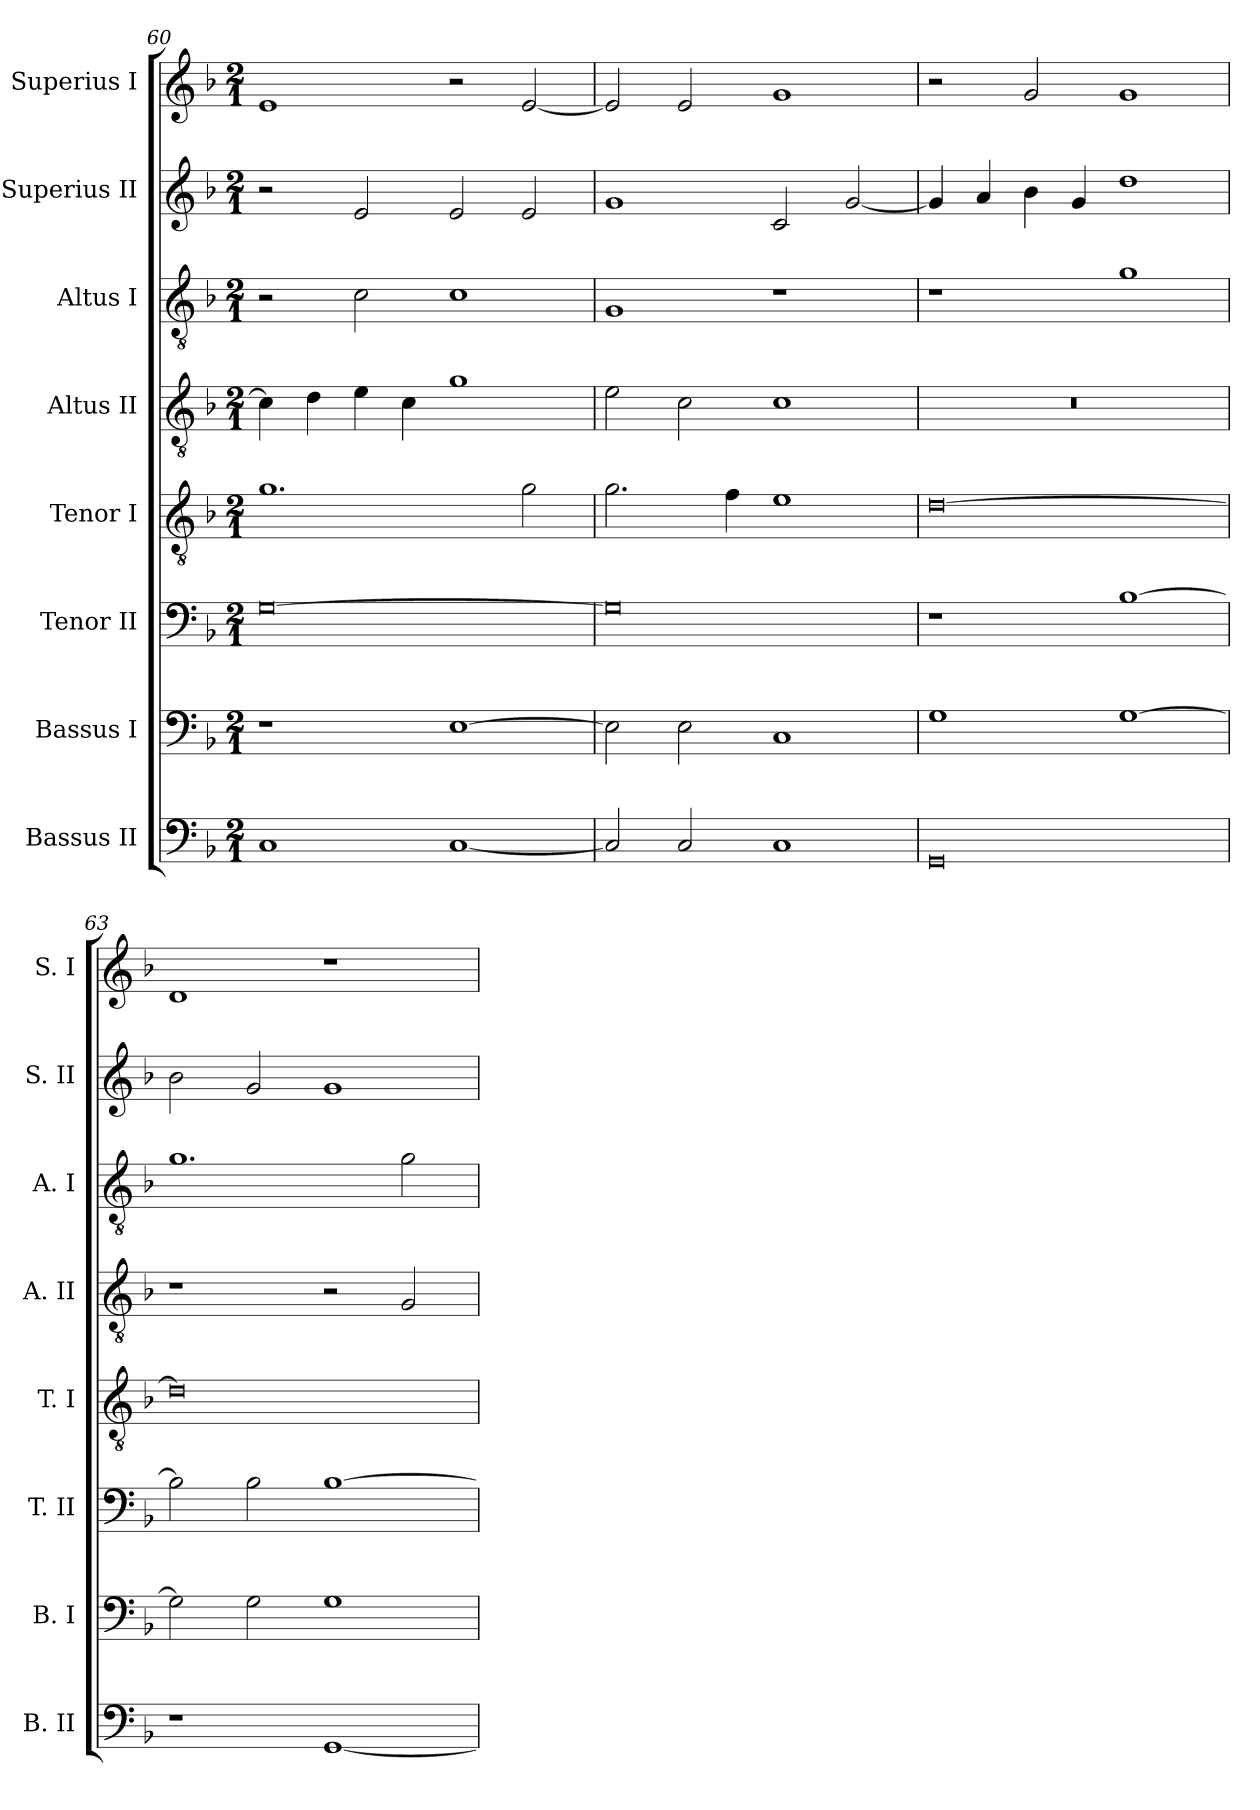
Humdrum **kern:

**kern	**kern	**kern	**kern	**kern	**kern	**kern	**kern
*part8	*part7	*part6	*part5	*part4	*part3	*part2	*part1
*staff8	*staff7	*staff6	*staff5	*staff4	*staff3	*staff2	*staff1
*I"Bassus II	*I"Bassus I	*I"Tenor II	*I"Tenor I	*I"Altus II	*I"Altus I	*I"Superius II	*I"Superius I
*I'B. II	*I'B. I	*I'T. II	*I'T. I	*I'A. II	*I'A. I	*I'S. II	*I'S. I
*clefF4	*clefF4	*clefF4	*clefGv2	*clefGv2	*clefGv2	*clefG2	*clefG2
*k[b-]	*k[b-]	*k[b-]	*k[b-]	*k[b-]	*k[b-]	*k[b-]	*k[b-]
*F:	*F:	*F:	*F:	*F:	*F:	*F:	*F:
*M2/1	*M2/1	*M2/1	*M2/1	*M2/1	*M2/1	*M2/1	*M2/1
=60	=60	=60	=60	=60	=60	=60	=60
1C	1r	[0G	1.g	4c]	2r	2r	1e
.	.	.	.	4d	.	.	.
.	.	.	.	4e	2c	2e	.
.	.	.	.	4c	.	.	.
[1C	[1E	.	.	1g	1c	2e	2r
.	.	.	2g	.	.	2e	[2e
=61	=61	=61	=61	=61	=61	=61	=61
2C]	2E]	0G]	2.g	2e	1G	1g	2e]
2C	2E	.	.	2c	.	.	2e
.	.	.	4f	.	.	.	.
1C	1C	.	1e	1c	1r	2c	1g
.	.	.	.	.	.	[2g	.
=62	=62	=62	=62	=62	=62	=62	=62
0GG	1G	1r	[0d	0r	1r	4g]	2r
.	.	.	.	.	.	4a	.
.	.	.	.	.	.	4b-	2g
.	.	.	.	.	.	4g	.
.	[1G	[1B-	.	.	1g	1dd	1g
=63	=63	=63	=63	=63	=63	=63	=63
1r	2G]	2B-]	0d]	1r	1.g	2b-	1d
.	2G	2B-	.	.	.	2g	.
[1GG	1G	[1B-	.	2r	.	1g	1r
.	.	.	.	2G	2g	.	.
=	=	=	=	=	=	=	=
*-	*-	*-	*-	*-	*-	*-	*-
